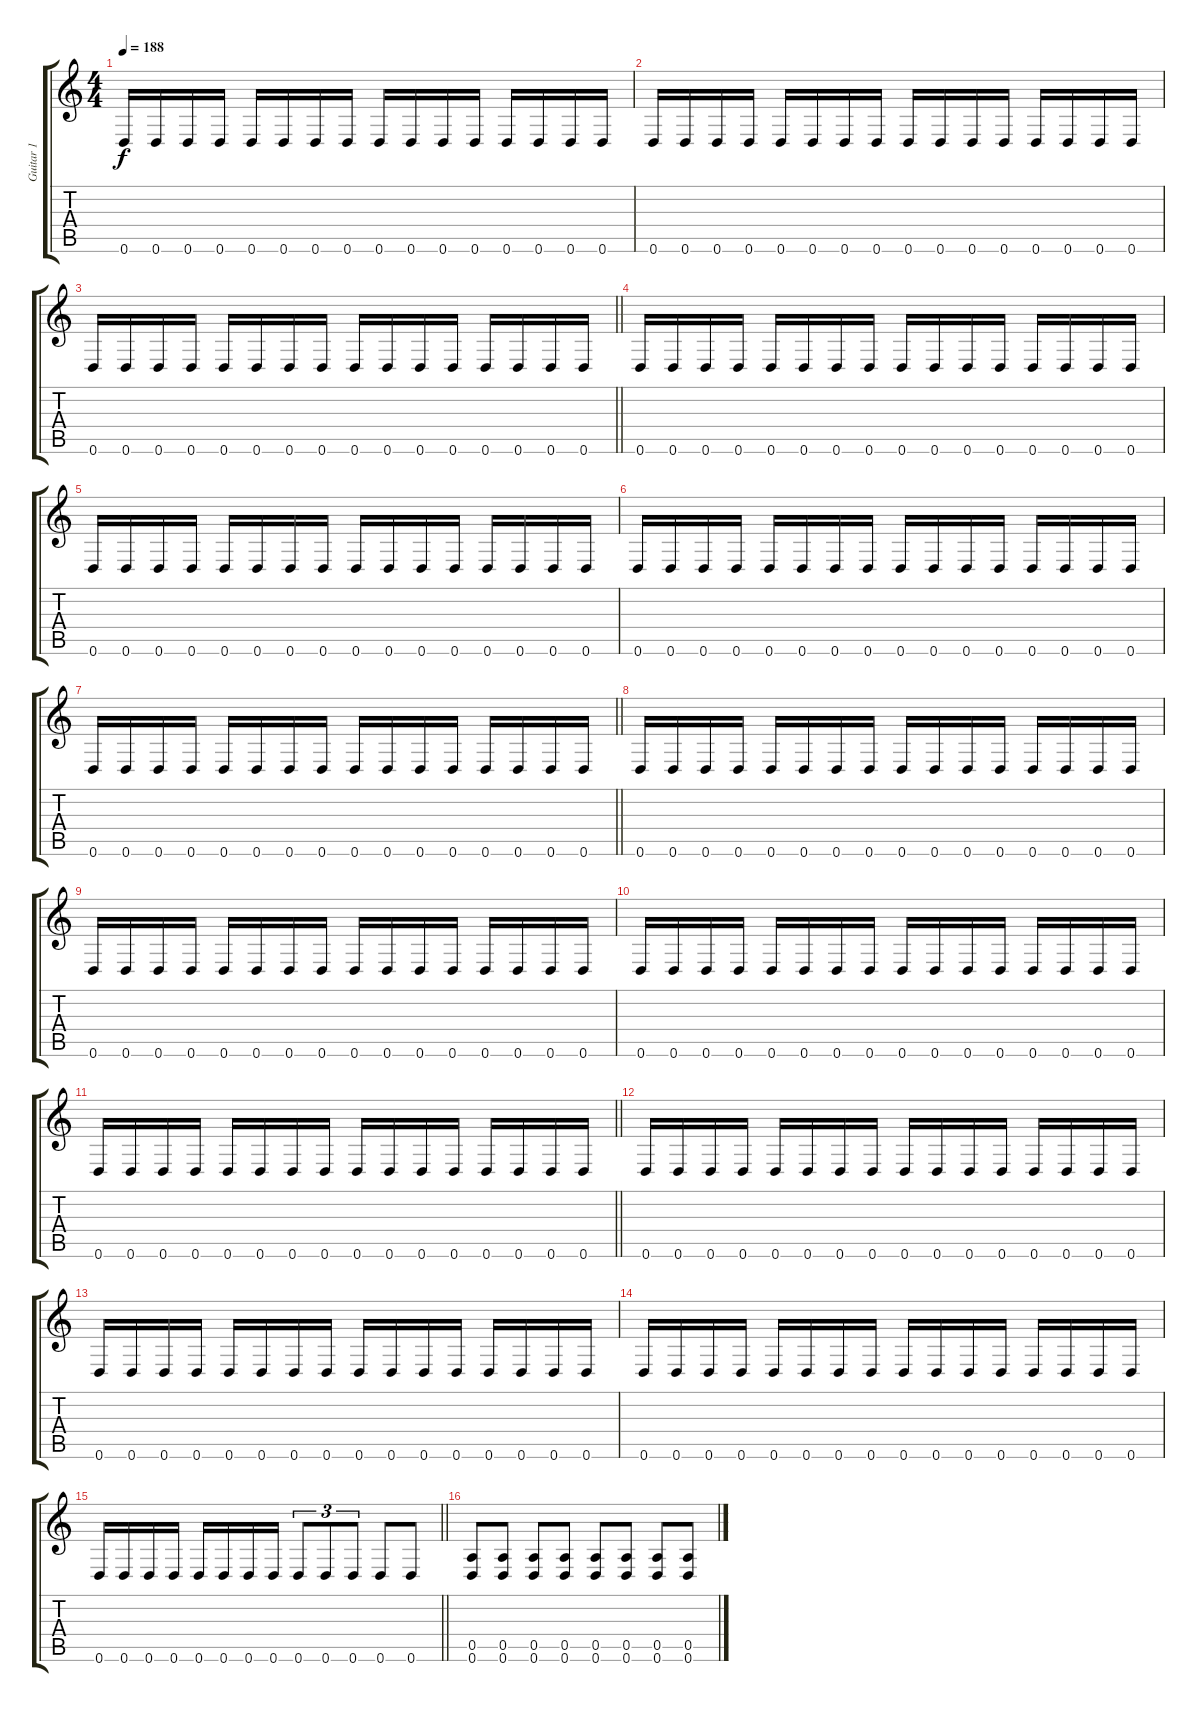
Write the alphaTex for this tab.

\track ("Guitar 1" "Guitar 1") {instrument distortionguitar}
\staff {score tabs}
\tuning (E4 B3 G3 D3 A2 D2) {hide}
\ts (4 4)
\tempo 188
\clef g2
\ks c
0.6.16{dy f} 0.6.16 0.6.16 0.6.16 0.6.16 0.6.16 0.6.16 0.6.16 0.6.16 0.6.16 0.6.16 0.6.16 0.6.16 0.6.16 0.6.16 0.6.16 |
0.6.16 0.6.16 0.6.16 0.6.16 0.6.16 0.6.16 0.6.16 0.6.16 0.6.16 0.6.16 0.6.16 0.6.16 0.6.16 0.6.16 0.6.16 0.6.16 |
\barLineRight lightlight
0.6.16 0.6.16 0.6.16 0.6.16 0.6.16 0.6.16 0.6.16 0.6.16 0.6.16 0.6.16 0.6.16 0.6.16 0.6.16 0.6.16 0.6.16 0.6.16 |
0.6.16 0.6.16 0.6.16 0.6.16 0.6.16 0.6.16 0.6.16 0.6.16 0.6.16 0.6.16 0.6.16 0.6.16 0.6.16 0.6.16 0.6.16 0.6.16 |
0.6.16 0.6.16 0.6.16 0.6.16 0.6.16 0.6.16 0.6.16 0.6.16 0.6.16 0.6.16 0.6.16 0.6.16 0.6.16 0.6.16 0.6.16 0.6.16 |
0.6.16 0.6.16 0.6.16 0.6.16 0.6.16 0.6.16 0.6.16 0.6.16 0.6.16 0.6.16 0.6.16 0.6.16 0.6.16 0.6.16 0.6.16 0.6.16 |
\barLineRight lightlight
0.6.16 0.6.16 0.6.16 0.6.16 0.6.16 0.6.16 0.6.16 0.6.16 0.6.16 0.6.16 0.6.16 0.6.16 0.6.16 0.6.16 0.6.16 0.6.16 |
0.6.16 0.6.16 0.6.16 0.6.16 0.6.16 0.6.16 0.6.16 0.6.16 0.6.16 0.6.16 0.6.16 0.6.16 0.6.16 0.6.16 0.6.16 0.6.16 |
0.6.16 0.6.16 0.6.16 0.6.16 0.6.16 0.6.16 0.6.16 0.6.16 0.6.16 0.6.16 0.6.16 0.6.16 0.6.16 0.6.16 0.6.16 0.6.16 |
0.6.16 0.6.16 0.6.16 0.6.16 0.6.16 0.6.16 0.6.16 0.6.16 0.6.16 0.6.16 0.6.16 0.6.16 0.6.16 0.6.16 0.6.16 0.6.16 |
\barLineRight lightlight
0.6.16 0.6.16 0.6.16 0.6.16 0.6.16 0.6.16 0.6.16 0.6.16 0.6.16 0.6.16 0.6.16 0.6.16 0.6.16 0.6.16 0.6.16 0.6.16 |
0.6.16 0.6.16 0.6.16 0.6.16 0.6.16 0.6.16 0.6.16 0.6.16 0.6.16 0.6.16 0.6.16 0.6.16 0.6.16 0.6.16 0.6.16 0.6.16 |
0.6.16 0.6.16 0.6.16 0.6.16 0.6.16 0.6.16 0.6.16 0.6.16 0.6.16 0.6.16 0.6.16 0.6.16 0.6.16 0.6.16 0.6.16 0.6.16 |
0.6.16 0.6.16 0.6.16 0.6.16 0.6.16 0.6.16 0.6.16 0.6.16 0.6.16 0.6.16 0.6.16 0.6.16 0.6.16 0.6.16 0.6.16 0.6.16 |
\barLineRight lightlight
0.6.16 0.6.16 0.6.16 0.6.16 0.6.16 0.6.16 0.6.16 0.6.16 0.6.8{tu (3 2)} 0.6.8{tu (3 2)} 0.6.8{tu (3 2)} 0.6.8 0.6.8 |
\section ("" "")
(0.5 0.6).8 (0.5 0.6).8 (0.5 0.6).8 (0.5 0.6).8 (0.5 0.6).8 (0.5 0.6).8 (0.5 0.6).8 (0.5 0.6).8
